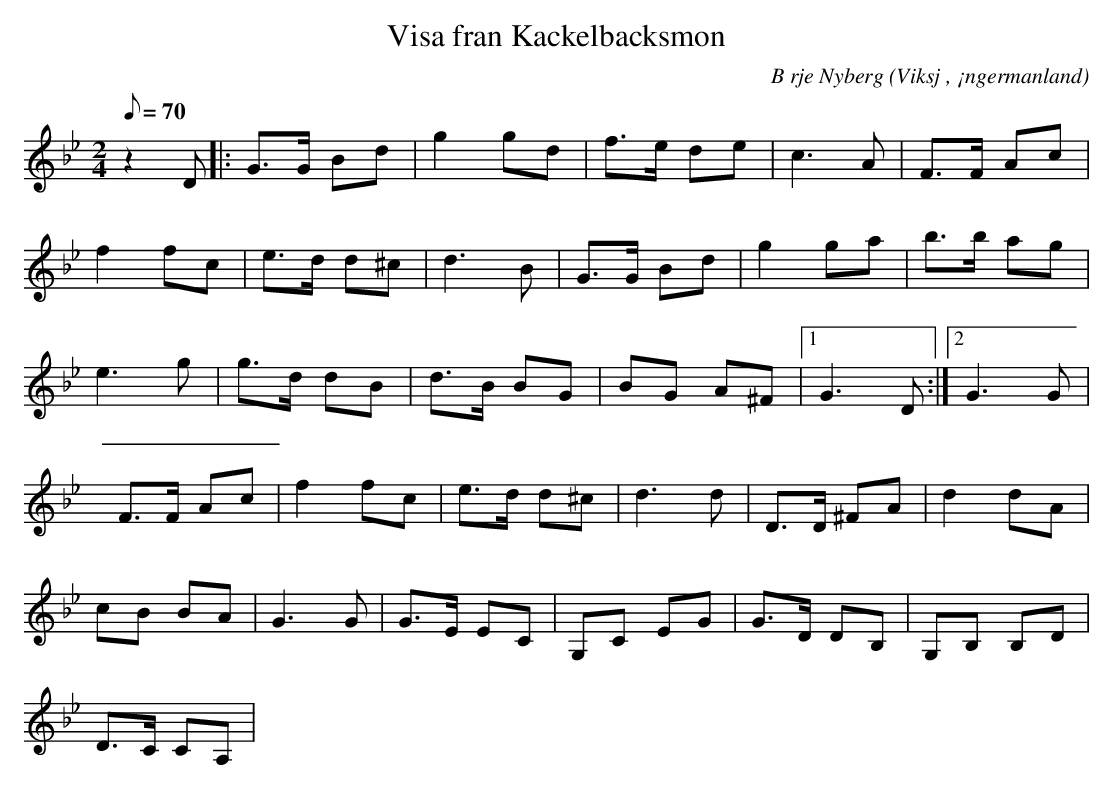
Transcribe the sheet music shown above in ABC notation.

X:1
T:Visa fran Kackelbacksmon
C:B rje Nyberg
O:Viksj , ¡ngermanland
M:2/4
L:1/8
Q:70
K:Gm
z2 D|: G>G Bd | g2 gd | f>e de | c2>A2 | F>F Ac |
f2 fc | e>d d^c | d2>B2 | G>G Bd |g2 ga | b>b ag |
e2> g2 | g>d dB |d>B BG |BG A^F |1 G2> D2 :|2 G2> G2 |
F>F Ac | f2 fc | e>d d^c | d2>d2 | D>D ^FA | d2 dA |
cB BA |G2> G2 | G>E EC | G,C EG | G>D DB, | G,B, B,D |
D>C CA, |
